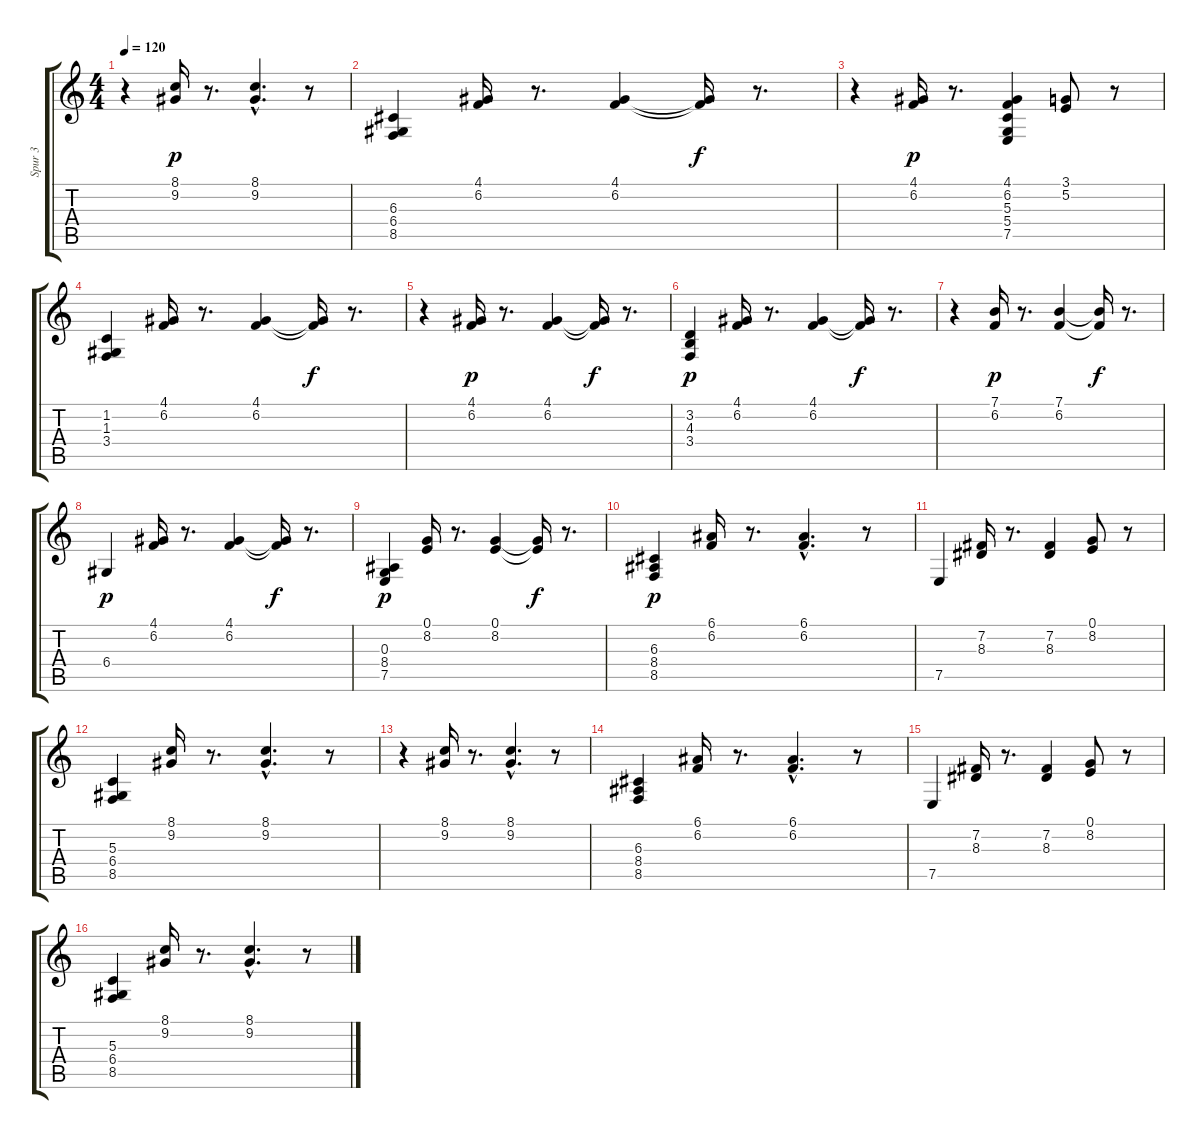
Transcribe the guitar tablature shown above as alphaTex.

\track ("Spur 3" "Spur 3") {instrument stringensemble2}
\staff {score tabs}
\tuning (E4 B3 G3 D3 A2 E2) {hide}
\ts (4 4)
\tempo 120
\clef g2
\ks c
r.4{dy p} (8.1 9.2).16 r.8{d} (8.1{hac} 9.2{hac}).4{d} r.8 |
(6.3 6.4 8.5).4 (4.1 6.2).16 r.8{d} (4.1 6.2).4 (4.1{t} 6.2{t}).16{dy f} r.8{d} |
r.4 (4.1 6.2).16{dy p} r.8{d} (4.1 6.2 5.3 5.4 7.5).4 (3.1 5.2).8 r.8 |
(1.2 1.3 3.4).4 (4.1 6.2).16 r.8{d} (4.1 6.2).4 (4.1{t} 6.2{t}).16{dy f} r.8{d} |
r.4 (4.1 6.2).16{dy p} r.8{d} (4.1 6.2).4 (4.1{t} 6.2{t}).16{dy f} r.8{d} |
(3.2 4.3 3.4).4{dy p} (4.1 6.2).16 r.8{d} (4.1 6.2).4 (4.1{t} 6.2{t}).16{dy f} r.8{d} |
r.4 (7.1 6.2).16{dy p} r.8{d} (7.1 6.2).4 (7.1{t} 6.2{t}).16{dy f} r.8{d} |
6.4.4{dy p} (4.1 6.2).16 r.8{d} (4.1 6.2).4 (4.1{t} 6.2{t}).16{dy f} r.8{d} |
(0.3 8.4 7.5).4{dy p} (0.1 8.2).16 r.8{d} (0.1 8.2).4 (0.1{t} 8.2{t}).16{dy f} r.8{d} |
(6.3 8.4 8.5).4{dy p} (6.1 6.2).16 r.8{d} (6.1{hac} 6.2{hac}).4{d} r.8 |
7.5.4 (7.2 8.3).16 r.8{d} (7.2 8.3).4 (0.1 8.2).8 r.8 |
(5.3 6.4 8.5).4 (8.1 9.2).16 r.8{d} (8.1{hac} 9.2{hac}).4{d} r.8 |
r.4 (8.1 9.2).16 r.8{d} (8.1{hac} 9.2{hac}).4{d} r.8 |
(6.3 8.4 8.5).4 (6.1 6.2).16 r.8{d} (6.1{hac} 6.2{hac}).4{d} r.8 |
7.5.4 (7.2 8.3).16 r.8{d} (7.2 8.3).4 (0.1 8.2).8 r.8 |
(5.3 6.4 8.5).4 (8.1 9.2).16 r.8{d} (8.1{hac} 9.2{hac}).4{d} r.8
